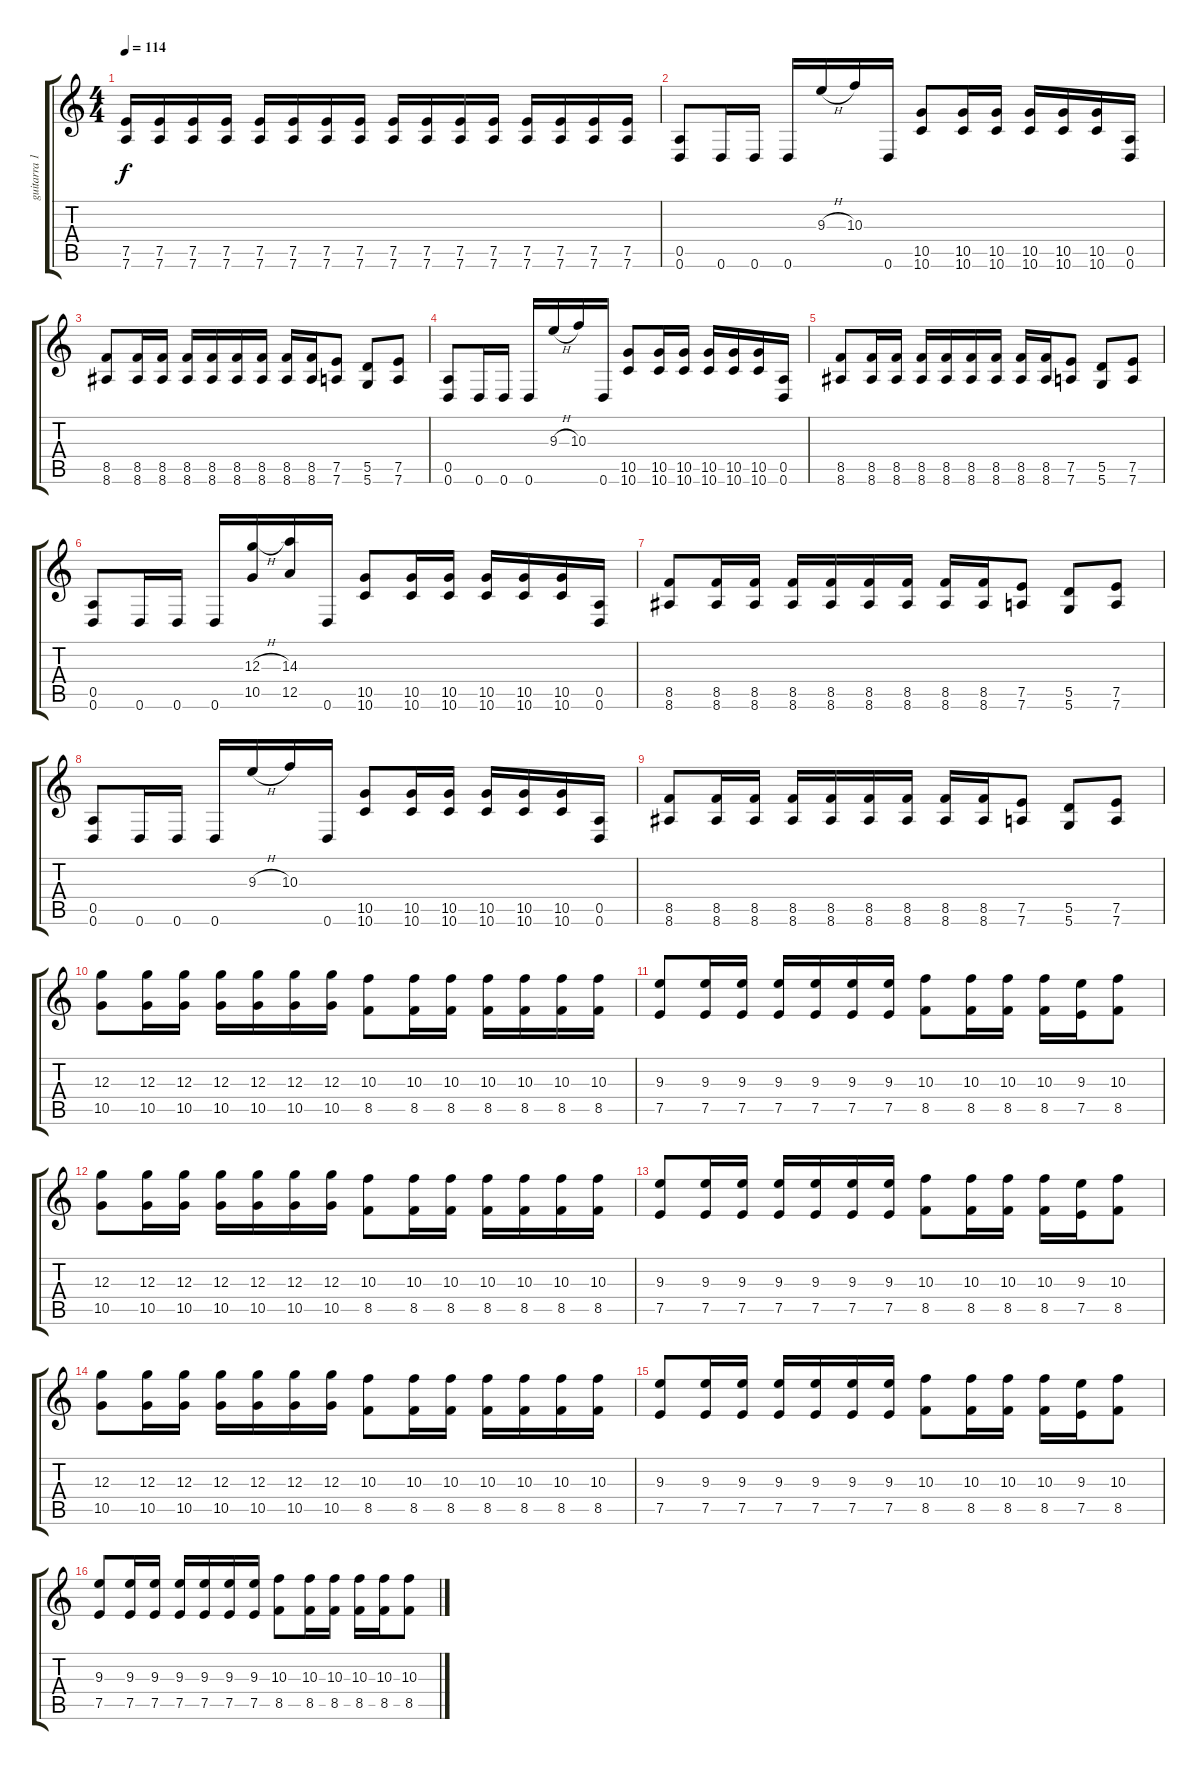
\track ("guitarra 1" "guitarra 1") {instrument distortionguitar}
\staff {score tabs}
\tuning (E4 B3 G3 D3 A2 D2) {hide}
\ts (4 4)
\tempo 114
\clef g2
\ks c
(7.5 7.6).16{dy f} (7.5 7.6).16 (7.5 7.6).16 (7.5 7.6).16 (7.5 7.6).16 (7.5 7.6).16 (7.5 7.6).16 (7.5 7.6).16 (7.5 7.6).16 (7.5 7.6).16 (7.5 7.6).16 (7.5 7.6).16 (7.5 7.6).16 (7.5 7.6).16 (7.5 7.6).16 (7.5 7.6).16 |
(0.5 0.6).8 0.6.16 0.6.16 0.6.16 9.3{h}.16 10.3.16 0.6.16 (10.5 10.6).8 (10.5 10.6).16 (10.5 10.6).16 (10.5 10.6).16 (10.5 10.6).16 (10.5 10.6).16 (0.5 0.6).16 |
(8.5 8.6).8 (8.5 8.6).16 (8.5 8.6).16 (8.5 8.6).16 (8.5 8.6).16 (8.5 8.6).16 (8.5 8.6).16 (8.5 8.6).16 (8.5 8.6).16 (7.5 7.6).8 (5.5 5.6).8 (7.5 7.6).8 |
(0.5 0.6).8 0.6.16 0.6.16 0.6.16 9.3{h}.16 10.3.16 0.6.16 (10.5 10.6).8 (10.5 10.6).16 (10.5 10.6).16 (10.5 10.6).16 (10.5 10.6).16 (10.5 10.6).16 (0.5 0.6).16 |
(8.5 8.6).8 (8.5 8.6).16 (8.5 8.6).16 (8.5 8.6).16 (8.5 8.6).16 (8.5 8.6).16 (8.5 8.6).16 (8.5 8.6).16 (8.5 8.6).16 (7.5 7.6).8 (5.5 5.6).8 (7.5 7.6).8 |
(0.5 0.6).8 0.6.16 0.6.16 0.6.16 (12.3{h} 10.5).16 (14.3 12.5).16 0.6.16 (10.5 10.6).8 (10.5 10.6).16 (10.5 10.6).16 (10.5 10.6).16 (10.5 10.6).16 (10.5 10.6).16 (0.5 0.6).16 |
(8.5 8.6).8 (8.5 8.6).16 (8.5 8.6).16 (8.5 8.6).16 (8.5 8.6).16 (8.5 8.6).16 (8.5 8.6).16 (8.5 8.6).16 (8.5 8.6).16 (7.5 7.6).8 (5.5 5.6).8 (7.5 7.6).8 |
(0.5 0.6).8 0.6.16 0.6.16 0.6.16 9.3{h}.16 10.3.16 0.6.16 (10.5 10.6).8 (10.5 10.6).16 (10.5 10.6).16 (10.5 10.6).16 (10.5 10.6).16 (10.5 10.6).16 (0.5 0.6).16 |
(8.5 8.6).8 (8.5 8.6).16 (8.5 8.6).16 (8.5 8.6).16 (8.5 8.6).16 (8.5 8.6).16 (8.5 8.6).16 (8.5 8.6).16 (8.5 8.6).16 (7.5 7.6).8 (5.5 5.6).8 (7.5 7.6).8 |
(12.3 10.5).8 (12.3 10.5).16 (12.3 10.5).16 (12.3 10.5).16 (12.3 10.5).16 (12.3 10.5).16 (12.3 10.5).16 (10.3 8.5).8 (10.3 8.5).16 (10.3 8.5).16 (10.3 8.5).16 (10.3 8.5).16 (10.3 8.5).16 (10.3 8.5).16 |
(9.3 7.5).8 (9.3 7.5).16 (9.3 7.5).16 (9.3 7.5).16 (9.3 7.5).16 (9.3 7.5).16 (9.3 7.5).16 (10.3 8.5).8 (10.3 8.5).16 (10.3 8.5).16 (10.3 8.5).16 (9.3 7.5).16 (10.3 8.5).8 |
(12.3 10.5).8 (12.3 10.5).16 (12.3 10.5).16 (12.3 10.5).16 (12.3 10.5).16 (12.3 10.5).16 (12.3 10.5).16 (10.3 8.5).8 (10.3 8.5).16 (10.3 8.5).16 (10.3 8.5).16 (10.3 8.5).16 (10.3 8.5).16 (10.3 8.5).16 |
(9.3 7.5).8 (9.3 7.5).16 (9.3 7.5).16 (9.3 7.5).16 (9.3 7.5).16 (9.3 7.5).16 (9.3 7.5).16 (10.3 8.5).8 (10.3 8.5).16 (10.3 8.5).16 (10.3 8.5).16 (9.3 7.5).16 (10.3 8.5).8 |
(12.3 10.5).8 (12.3 10.5).16 (12.3 10.5).16 (12.3 10.5).16 (12.3 10.5).16 (12.3 10.5).16 (12.3 10.5).16 (10.3 8.5).8 (10.3 8.5).16 (10.3 8.5).16 (10.3 8.5).16 (10.3 8.5).16 (10.3 8.5).16 (10.3 8.5).16 |
(9.3 7.5).8 (9.3 7.5).16 (9.3 7.5).16 (9.3 7.5).16 (9.3 7.5).16 (9.3 7.5).16 (9.3 7.5).16 (10.3 8.5).8 (10.3 8.5).16 (10.3 8.5).16 (10.3 8.5).16 (9.3 7.5).16 (10.3 8.5).8 |
(9.3 7.5).8 (9.3 7.5).16 (9.3 7.5).16 (9.3 7.5).16 (9.3 7.5).16 (9.3 7.5).16 (9.3 7.5).16 (10.3 8.5).8 (10.3 8.5).16 (10.3 8.5).16 (10.3 8.5).16 (10.3 8.5).16 (10.3 8.5).8
